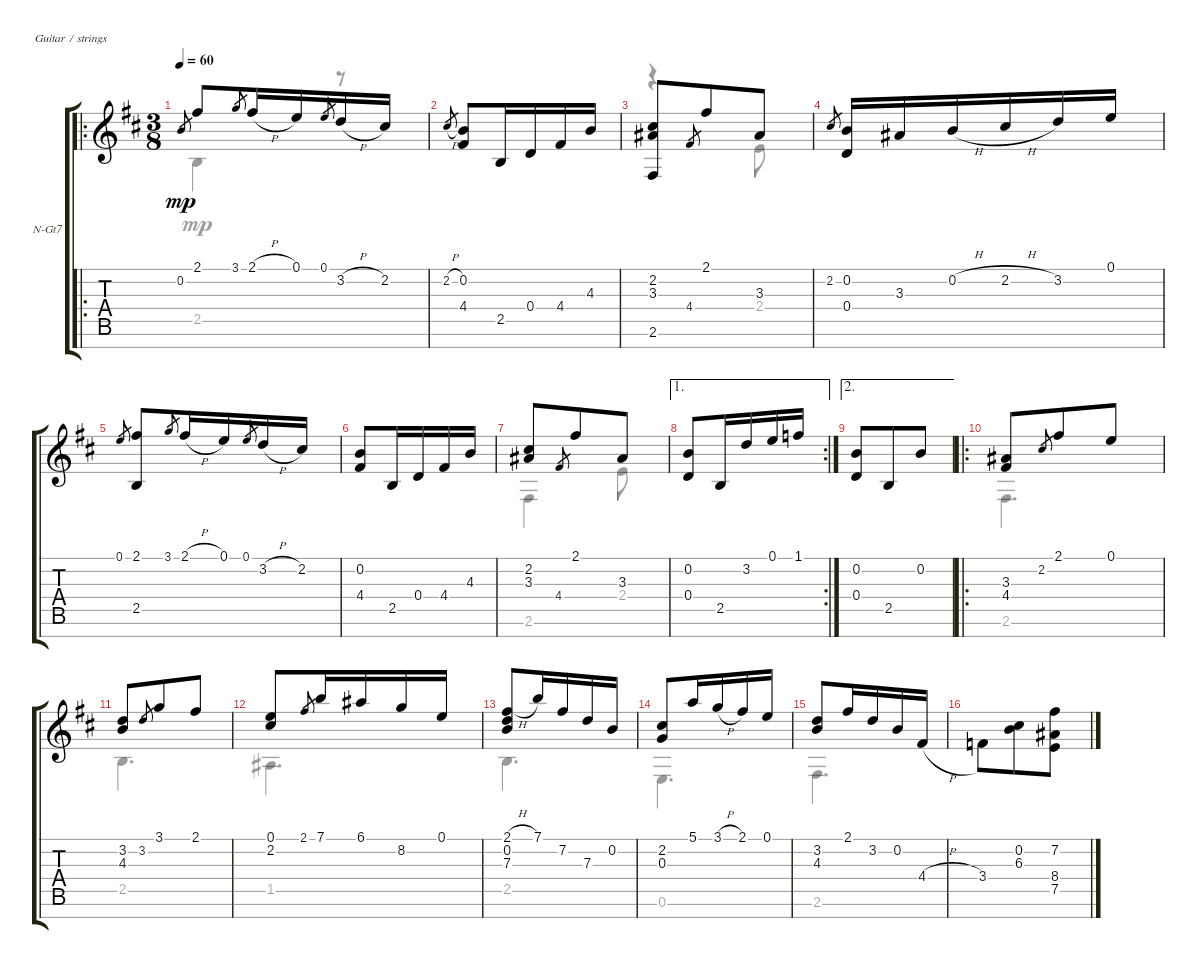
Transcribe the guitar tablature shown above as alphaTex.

\defaultSystemsLayout 4
\bracketExtendMode groupsimilarinstruments
\firstSystemTrackNameOrientation horizontal
\otherSystemsTrackNameOrientation horizontal
\track ("Nylon Guitar" "N-Gt7") {instrument acousticguitarnylon}
\staff {score tabs}
\tuning (E4 B3 G3 D3 A2 E2 B1)
\voice
\ro
\ts (3 8)
\tempo 60
\clef g2
\ks d
0.2.8{gr dy mp} 2.1.8 3.1.8{gr} 2.1{h}.16 0.1.16 0.1.8{gr} 3.2{h}.16 2.2.16 |
2.2{h}.8{gr} (0.2 4.4).8 2.5.16 0.4.16 4.4.16 4.3.16 |
(2.2 3.3 2.6).8 4.4.8{gr} 2.1.8 3.3.8 |
2.2.8{gr} (0.2 0.4).16 3.3.16 0.2{h}.16 2.2{h}.16 3.2.16 0.1.16 |
0.1.8{gr} (2.1 2.5).8 3.1.8{gr} 2.1{h}.16 0.1.16 0.1.8{gr} 3.2{h}.16 2.2.16 |
(0.2 4.4).8 2.5.16 0.4.16 4.4.16 4.3.16 |
(2.2 3.3).8 4.4.8{gr} 2.1.8 3.3.8 |
\ae 1
\rc 2
(0.2 0.4).8 2.5.16 3.2.16 0.1.16 1.1.16 |
\ae 2
(0.2 0.4).8 2.5.8 0.2.8 |
\ro
(3.3 4.4).8 2.2.8{gr} 2.1.8 0.1.8 |
(3.2 4.3).8 3.2.8{gr} 3.1.8 2.1.8 |
(0.1 2.2).8 2.1.8{gr} 7.1.16 6.1.16 8.2.16 0.1.16 |
(0.2 7.3 2.1{h}).8 7.1.16 7.2.16 7.3.16 0.2.16 |
(2.2 0.3).8 5.1.16 3.1{h}.16 2.1.16 0.1.16 |
(3.2 4.3).8 2.1.16 3.2.16 0.2.16 4.4{h}.16 |
3.4.8 (0.2 6.3).8 (7.2 8.4 7.5).8
\voice
\clef g2
\ottava regular
\simile none
\ks d
2.5.4{dy mp} r.8 |
|
r.4 2.4.8 |
|
|
|
2.6.4 2.4.8 |
|
|
2.6.4{d} |
2.5.4{d} |
1.5.4{d} |
2.5.4{d} |
0.6.4{d} |
2.6.4{d} |
